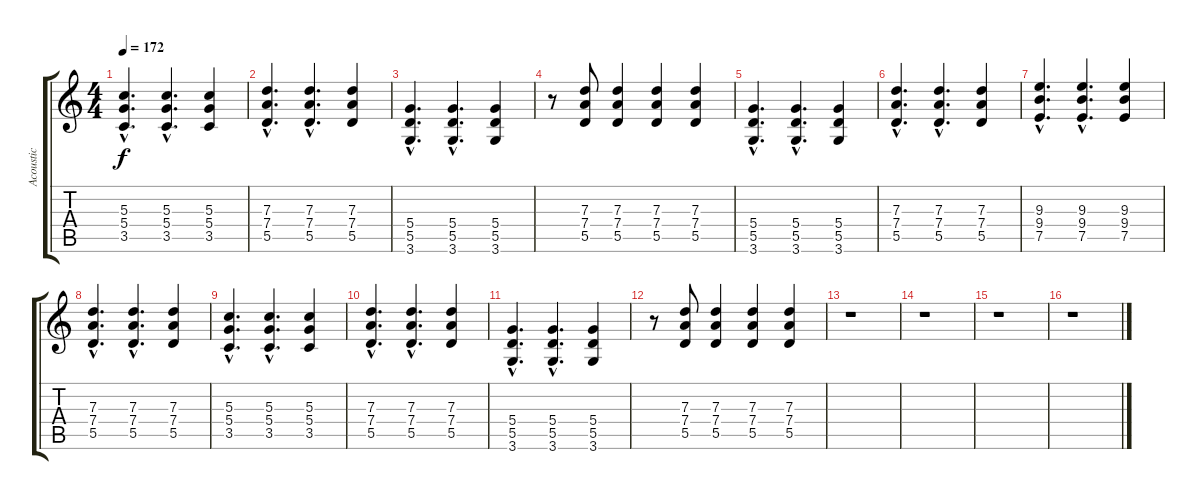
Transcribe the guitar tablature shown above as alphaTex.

\track ("Acoustic" "Acoustic") {instrument acousticguitarsteel}
\staff {score tabs}
\tuning (E4 B3 G3 D3 A2 E2) {hide}
\ts (4 4)
\tempo 172
\clef g2
\ks c
(5.3{hac} 5.4{hac} 3.5{hac}).4{d dy f} (5.3{hac} 5.4{hac} 3.5{hac}).4{d} (5.3 5.4 3.5).4 |
(7.3{hac} 7.4{hac} 5.5{hac}).4{d} (7.3{hac} 7.4{hac} 5.5{hac}).4{d} (7.3 7.4 5.5).4 |
(5.4{hac} 5.5{hac} 3.6{hac}).4{d} (5.4{hac} 5.5{hac} 3.6{hac}).4{d} (5.4 5.5 3.6).4 |
r.8 (7.3 7.4 5.5).8 (7.3 7.4 5.5).4 (7.3 7.4 5.5).4 (7.3 7.4 5.5).4 |
(5.4{hac} 5.5{hac} 3.6{hac}).4{d} (5.4{hac} 5.5{hac} 3.6{hac}).4{d} (5.4 5.5 3.6).4 |
(7.3{hac} 7.4{hac} 5.5{hac}).4{d} (7.3{hac} 7.4{hac} 5.5{hac}).4{d} (7.3 7.4 5.5).4 |
(9.3{hac} 9.4{hac} 7.5{hac}).4{d} (9.3{hac} 9.4{hac} 7.5{hac}).4{d} (9.3 9.4 7.5).4 |
(7.3{hac} 7.4{hac} 5.5{hac}).4{d} (7.3{hac} 7.4{hac} 5.5{hac}).4{d} (7.3 7.4 5.5).4 |
(5.3{hac} 5.4{hac} 3.5{hac}).4{d} (5.3{hac} 5.4{hac} 3.5{hac}).4{d} (5.3 5.4 3.5).4 |
(7.3{hac} 7.4{hac} 5.5{hac}).4{d} (7.3{hac} 7.4{hac} 5.5{hac}).4{d} (7.3 7.4 5.5).4 |
(5.4{hac} 5.5{hac} 3.6{hac}).4{d} (5.4{hac} 5.5{hac} 3.6{hac}).4{d} (5.4 5.5 3.6).4 |
r.8 (7.3 7.4 5.5).8 (7.3 7.4 5.5).4 (7.3 7.4 5.5).4 (7.3 7.4 5.5).4 |
r.1 |
r.1 |
r.1 |
r.1
